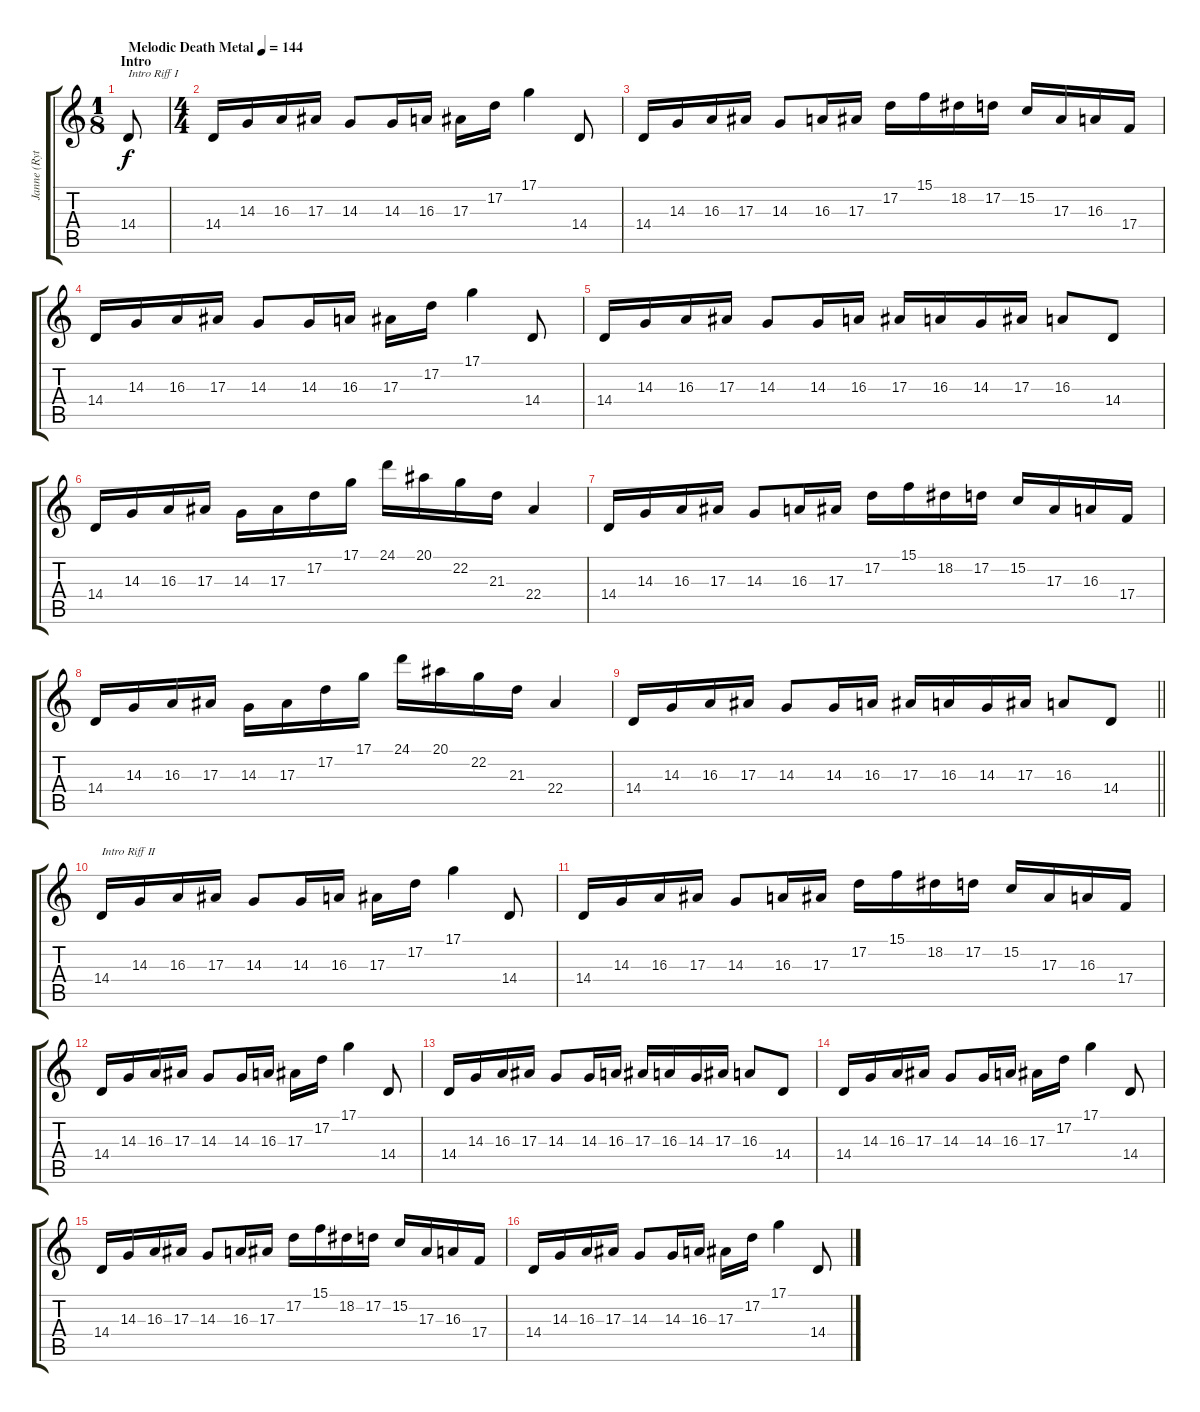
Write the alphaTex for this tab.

\track ("Janne (Rythm II)" "Janne (Ryt") {instrument stringensemble1}
\staff {score tabs}
\tuning (D4 A3 F3 C3 G2 D2) {hide}
\ts (1 8)
\section ("" "Intro")
\tempo (144 "Melodic Death Metal")
\clef g2
\ks c
14.4.8{txt "Intro Riff I" dy f volume 10 balance 8 instrument stringensemble1} |
\ts (4 4)
14.4.16 14.3.16 16.3.16 17.3.16 14.3.8 14.3.16 16.3.16 17.3.16 17.2.16 17.1.4 14.4.8 |
14.4.16 14.3.16 16.3.16 17.3.16 14.3.8 16.3.16 17.3.16 17.2.16 15.1.16 18.2.16 17.2.16 15.2.16 17.3.16 16.3.16 17.4.16 |
14.4.16 14.3.16 16.3.16 17.3.16 14.3.8 14.3.16 16.3.16 17.3.16 17.2.16 17.1.4 14.4.8 |
14.4.16 14.3.16 16.3.16 17.3.16 14.3.8 14.3.16 16.3.16 17.3.16 16.3.16 14.3.16 17.3.16 16.3.8 14.4.8 |
14.4.16 14.3.16 16.3.16 17.3.16 14.3.16 17.3.16 17.2.16 17.1.16 24.1.16 20.1.16 22.2.16 21.3.16 22.4.4 |
14.4.16 14.3.16 16.3.16 17.3.16 14.3.8 16.3.16 17.3.16 17.2.16 15.1.16 18.2.16 17.2.16 15.2.16 17.3.16 16.3.16 17.4.16 |
14.4.16 14.3.16 16.3.16 17.3.16 14.3.16 17.3.16 17.2.16 17.1.16 24.1.16 20.1.16 22.2.16 21.3.16 22.4.4 |
\barLineRight lightlight
14.4.16 14.3.16 16.3.16 17.3.16 14.3.8 14.3.16 16.3.16 17.3.16 16.3.16 14.3.16 17.3.16 16.3.8 14.4.8 |
14.4.16{txt "Intro Riff II"} 14.3.16 16.3.16 17.3.16 14.3.8 14.3.16 16.3.16 17.3.16 17.2.16 17.1.4 14.4.8 |
14.4.16 14.3.16 16.3.16 17.3.16 14.3.8 16.3.16 17.3.16 17.2.16 15.1.16 18.2.16 17.2.16 15.2.16 17.3.16 16.3.16 17.4.16 |
14.4.16 14.3.16 16.3.16 17.3.16 14.3.8 14.3.16 16.3.16 17.3.16 17.2.16 17.1.4 14.4.8 |
14.4.16 14.3.16 16.3.16 17.3.16 14.3.8 14.3.16 16.3.16 17.3.16 16.3.16 14.3.16 17.3.16 16.3.8 14.4.8 |
14.4.16 14.3.16 16.3.16 17.3.16 14.3.8 14.3.16 16.3.16 17.3.16 17.2.16 17.1.4 14.4.8 |
14.4.16 14.3.16 16.3.16 17.3.16 14.3.8 16.3.16 17.3.16 17.2.16 15.1.16 18.2.16 17.2.16 15.2.16 17.3.16 16.3.16 17.4.16 |
14.4.16 14.3.16 16.3.16 17.3.16 14.3.8 14.3.16 16.3.16 17.3.16 17.2.16 17.1.4 14.4.8
